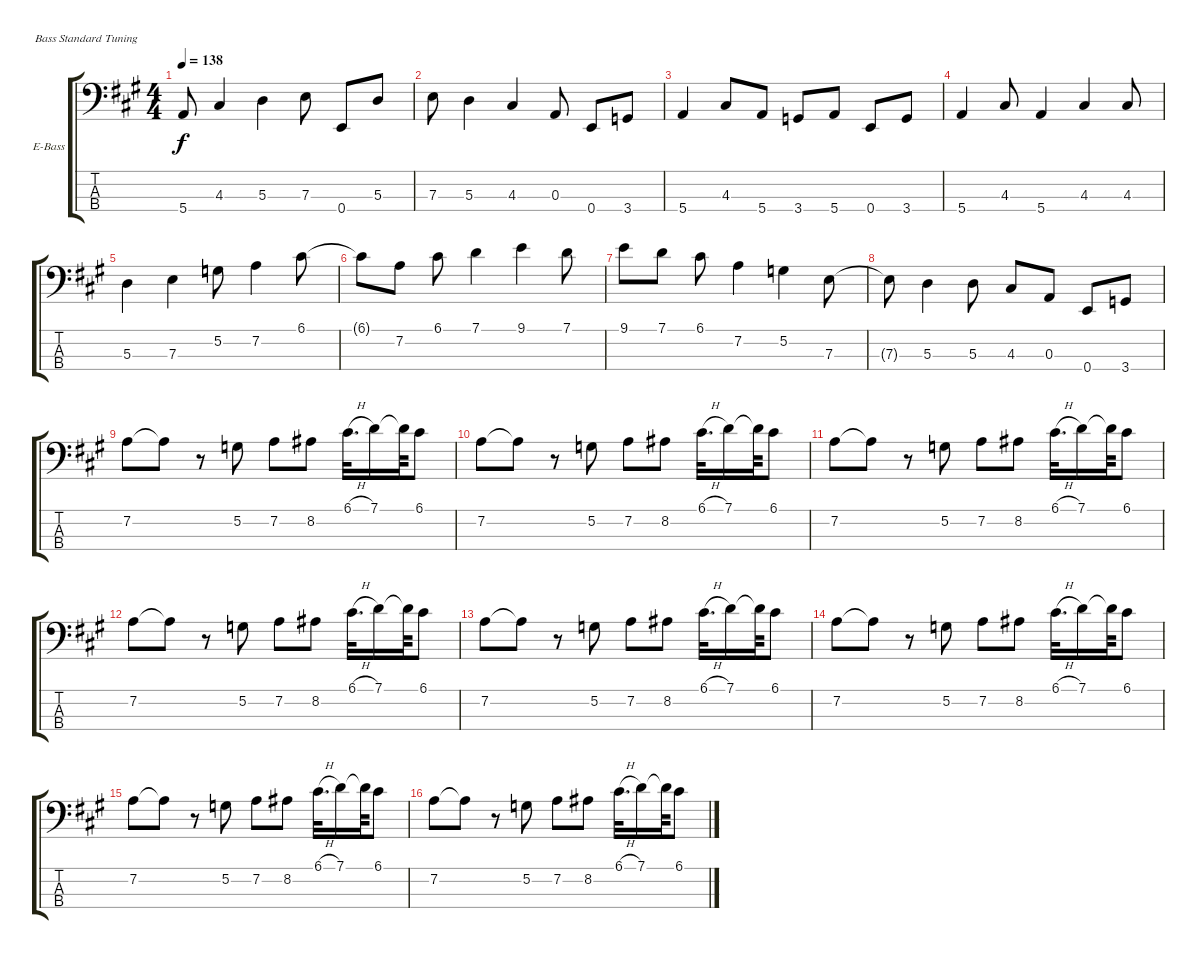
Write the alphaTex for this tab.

\defaultSystemsLayout 4
\bracketExtendMode groupsimilarinstruments
\firstSystemTrackNameOrientation horizontal
\otherSystemsTrackNameOrientation horizontal
\track ("Electric Bass" "E-Bass") {instrument electricbassfinger}
\staff {score tabs}
\tuning (G2 D2 A1 E1)
\ts (4 4)
\tempo 138
\clef f4
\scale
1.07062
\ks a
5.4.8{dy f} 4.3.4 5.3.4 7.3.8 0.4.8 5.3.8 |
\scale
0.929382 7.3.8 5.3.4 4.3.4 0.3.8 0.4.8 3.4.8 |
\scale
1.07062 5.4.4 4.3.8 5.4.8 3.4.8 5.4.8 0.4.8 3.4.8 |
\scale
0.929382 5.4.4 4.3.8 5.4.4 4.3.4 4.3.8 |
\scale
1.07062 5.3.4 7.3.4 5.2.8 7.2.4 6.1.8 |
\scale
0.929382 6.1{t}.8 7.2.8 6.1.8 7.1.4 9.1.4 7.1.8 |
\scale
1.07062 9.1.8 7.1.8 6.1.8 7.2.4 5.2.4 7.3.8 |
\scale
0.929382 7.3{t}.8 5.3.4 5.3.8 4.3.8 0.3.8 0.4.8 3.4.8 |
\scale
1.07062 7.2.8 7.2{t}.8 r.8 5.2.8 7.2.8 8.2.8 6.1{h}.32{d} 7.1.16 7.1{t}.64 6.1.8 |
\scale
0.929382 7.2.8 7.2{t}.8 r.8 5.2.8 7.2.8 8.2.8 6.1{h}.32{d} 7.1.16 7.1{t}.64 6.1.8 |
\scale
1.07062 7.2.8 7.2{t}.8 r.8 5.2.8 7.2.8 8.2.8 6.1{h}.32{d} 7.1.16 7.1{t}.64 6.1.8 |
\scale
0.929382 7.2.8 7.2{t}.8 r.8 5.2.8 7.2.8 8.2.8 6.1{h}.32{d} 7.1.16 7.1{t}.64 6.1.8 |
\scale
1.07062 7.2.8 7.2{t}.8 r.8 5.2.8 7.2.8 8.2.8 6.1{h}.32{d} 7.1.16 7.1{t}.64 6.1.8 |
\scale
0.929382 7.2.8 7.2{t}.8 r.8 5.2.8 7.2.8 8.2.8 6.1{h}.32{d} 7.1.16 7.1{t}.64 6.1.8 |
\scale
1.07062 7.2.8 7.2{t}.8 r.8 5.2.8 7.2.8 8.2.8 6.1{h}.32{d} 7.1.16 7.1{t}.64 6.1.8 |
\scale
0.929382 7.2.8 7.2{t}.8 r.8 5.2.8 7.2.8 8.2.8 6.1{h}.32{d} 7.1.16 7.1{t}.64 6.1.8
